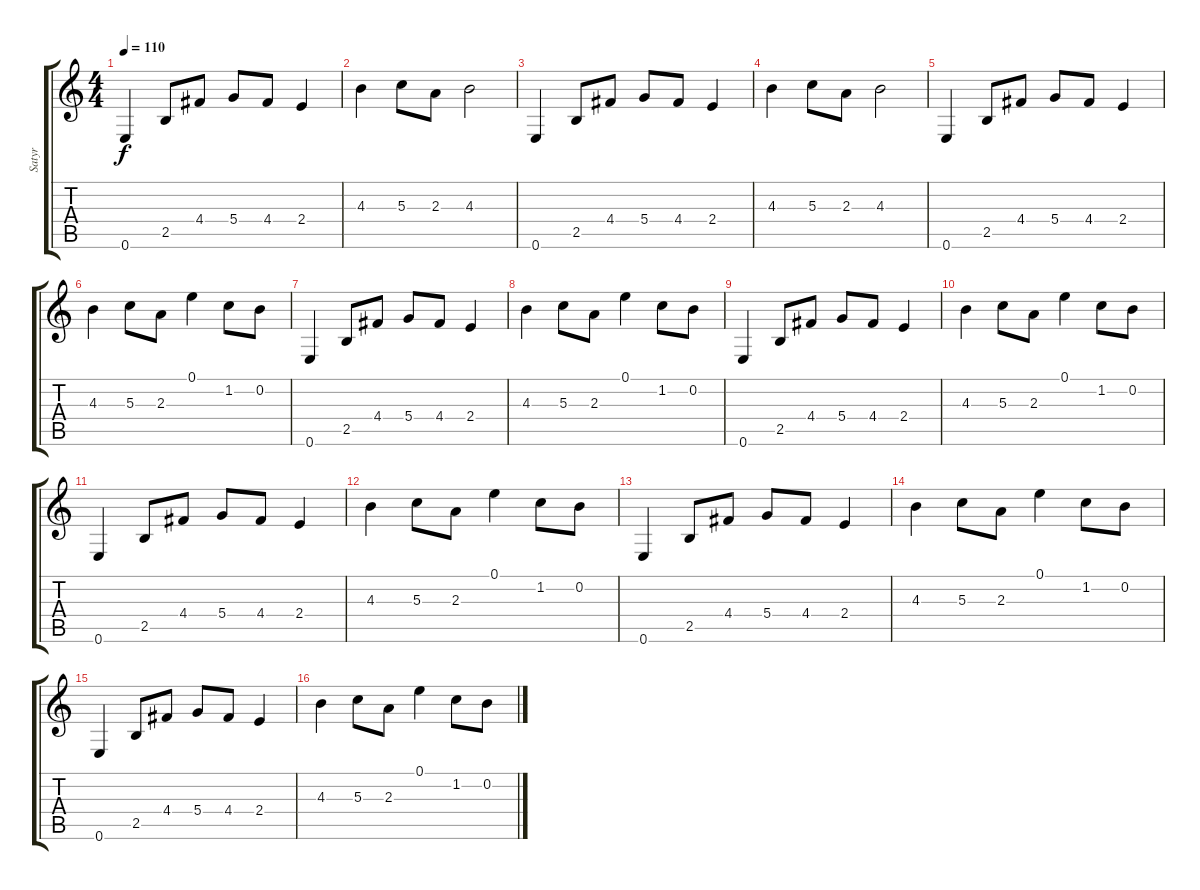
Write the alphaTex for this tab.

\track ("Satyr" "Satyr") {instrument overdrivenguitar}
\staff {score tabs}
\tuning (E4 B3 G3 D3 A2 E2) {hide}
\ts (4 4)
\tempo 110
\clef g2
\ks c
0.6.4{dy f} 2.5.8 4.4.8 5.4.8 4.4.8 2.4.4 |
4.3.4 5.3.8 2.3.8 4.3.2 |
0.6.4 2.5.8 4.4.8 5.4.8 4.4.8 2.4.4 |
4.3.4 5.3.8 2.3.8 4.3.2 |
0.6.4 2.5.8 4.4.8 5.4.8 4.4.8 2.4.4 |
4.3.4 5.3.8 2.3.8 0.1.4 1.2.8 0.2.8 |
0.6.4 2.5.8 4.4.8 5.4.8 4.4.8 2.4.4 |
4.3.4 5.3.8 2.3.8 0.1.4 1.2.8 0.2.8 |
0.6.4 2.5.8 4.4.8 5.4.8 4.4.8 2.4.4 |
4.3.4 5.3.8 2.3.8 0.1.4 1.2.8 0.2.8 |
0.6.4 2.5.8 4.4.8 5.4.8 4.4.8 2.4.4 |
4.3.4 5.3.8 2.3.8 0.1.4 1.2.8 0.2.8 |
0.6.4 2.5.8 4.4.8 5.4.8 4.4.8 2.4.4 |
4.3.4 5.3.8 2.3.8 0.1.4 1.2.8 0.2.8 |
0.6.4 2.5.8 4.4.8 5.4.8 4.4.8 2.4.4 |
4.3.4 5.3.8 2.3.8 0.1.4 1.2.8 0.2.8
